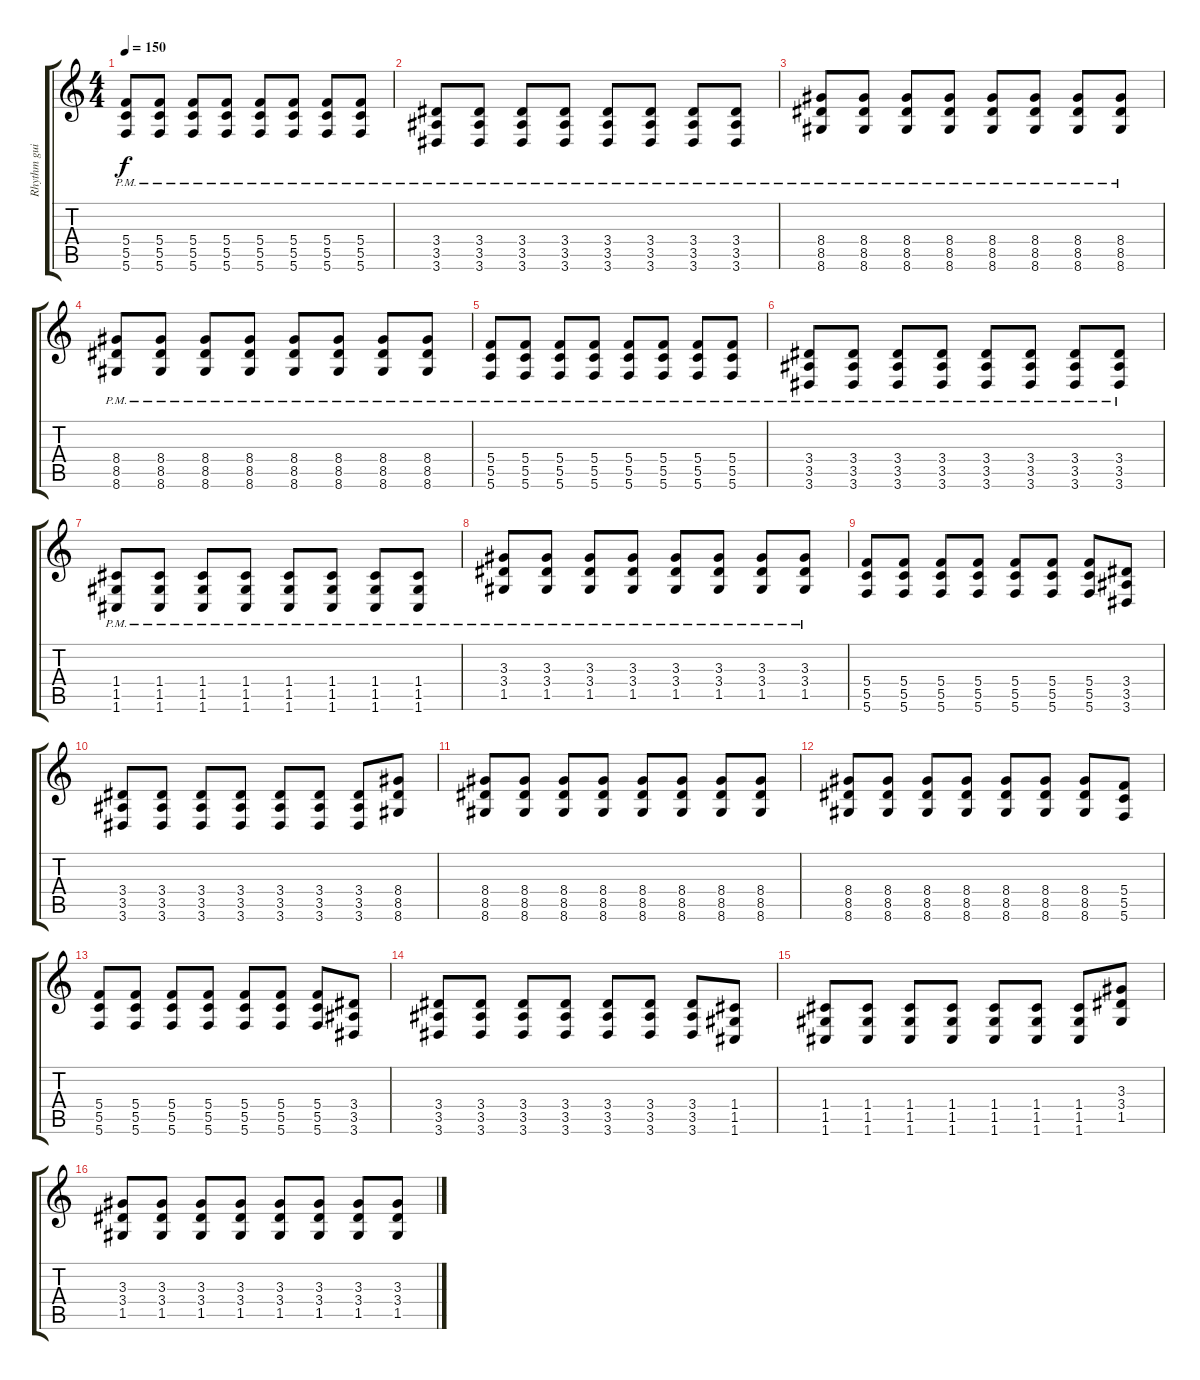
\track ("Rhythm guitar left" "Rhythm gui") {instrument distortionguitar}
\staff {score tabs}
\tuning (D4 A3 F3 C3 G2 C2) {hide}
\ts (4 4)
\tempo 150
\clef g2
\ks c
(5.4{pm} 5.5{pm} 5.6{pm}).8{dy f} (5.4{pm} 5.5{pm} 5.6{pm}).8 (5.4{pm} 5.5{pm} 5.6{pm}).8 (5.4{pm} 5.5{pm} 5.6{pm}).8 (5.4{pm} 5.5{pm} 5.6{pm}).8 (5.4{pm} 5.5{pm} 5.6{pm}).8 (5.4{pm} 5.5{pm} 5.6{pm}).8 (5.4{pm} 5.5{pm} 5.6{pm}).8 |
(3.4{pm} 3.5{pm} 3.6{pm}).8 (3.4{pm} 3.5{pm} 3.6{pm}).8 (3.4{pm} 3.5{pm} 3.6{pm}).8 (3.4{pm} 3.5{pm} 3.6{pm}).8 (3.4{pm} 3.5{pm} 3.6{pm}).8 (3.4{pm} 3.5{pm} 3.6{pm}).8 (3.4{pm} 3.5{pm} 3.6{pm}).8 (3.4{pm} 3.5{pm} 3.6{pm}).8 |
(8.4{pm} 8.5{pm} 8.6{pm}).8 (8.4{pm} 8.5{pm} 8.6{pm}).8 (8.4{pm} 8.5{pm} 8.6{pm}).8 (8.4{pm} 8.5{pm} 8.6{pm}).8 (8.4{pm} 8.5{pm} 8.6{pm}).8 (8.4{pm} 8.5{pm} 8.6{pm}).8 (8.4{pm} 8.5{pm} 8.6{pm}).8 (8.4{pm} 8.5{pm} 8.6{pm}).8 |
(8.4{pm} 8.5{pm} 8.6{pm}).8 (8.4{pm} 8.5{pm} 8.6{pm}).8 (8.4{pm} 8.5{pm} 8.6{pm}).8 (8.4{pm} 8.5{pm} 8.6{pm}).8 (8.4{pm} 8.5{pm} 8.6{pm}).8 (8.4{pm} 8.5{pm} 8.6{pm}).8 (8.4{pm} 8.5{pm} 8.6{pm}).8 (8.4{pm} 8.5{pm} 8.6{pm}).8 |
(5.4{pm} 5.5{pm} 5.6{pm}).8 (5.4{pm} 5.5{pm} 5.6{pm}).8 (5.4{pm} 5.5{pm} 5.6{pm}).8 (5.4{pm} 5.5{pm} 5.6{pm}).8 (5.4{pm} 5.5{pm} 5.6{pm}).8 (5.4{pm} 5.5{pm} 5.6{pm}).8 (5.4{pm} 5.5{pm} 5.6{pm}).8 (5.4{pm} 5.5{pm} 5.6{pm}).8 |
(3.4{pm} 3.5{pm} 3.6{pm}).8 (3.4{pm} 3.5{pm} 3.6{pm}).8 (3.4{pm} 3.5{pm} 3.6{pm}).8 (3.4{pm} 3.5{pm} 3.6{pm}).8 (3.4{pm} 3.5{pm} 3.6{pm}).8 (3.4{pm} 3.5{pm} 3.6{pm}).8 (3.4{pm} 3.5{pm} 3.6{pm}).8 (3.4{pm} 3.5{pm} 3.6{pm}).8 |
(1.4{pm} 1.5{pm} 1.6{pm}).8 (1.4{pm} 1.5{pm} 1.6{pm}).8 (1.4{pm} 1.5{pm} 1.6{pm}).8 (1.4{pm} 1.5{pm} 1.6{pm}).8 (1.4{pm} 1.5{pm} 1.6{pm}).8 (1.4{pm} 1.5{pm} 1.6{pm}).8 (1.4{pm} 1.5{pm} 1.6{pm}).8 (1.4{pm} 1.5{pm} 1.6).8 |
(3.3{pm} 3.4{pm} 1.5{pm}).8 (3.3{pm} 3.4{pm} 1.5{pm}).8 (3.3{pm} 3.4{pm} 1.5{pm}).8 (3.3{pm} 3.4{pm} 1.5{pm}).8 (3.3{pm} 3.4{pm} 1.5{pm}).8 (3.3{pm} 3.4{pm} 1.5{pm}).8 (3.3{pm} 3.4{pm} 1.5{pm}).8 (3.3{pm} 3.4{pm} 1.5{pm}).8 |
(5.4 5.5 5.6).8 (5.4 5.5 5.6).8 (5.4 5.5 5.6).8 (5.4 5.5 5.6).8 (5.4 5.5 5.6).8 (5.4 5.5 5.6).8 (5.4 5.5 5.6).8 (3.4 3.5 3.6).8 |
(3.4 3.5 3.6).8 (3.4 3.5 3.6).8 (3.4 3.5 3.6).8 (3.4 3.5 3.6).8 (3.4 3.5 3.6).8 (3.4 3.5 3.6).8 (3.4 3.5 3.6).8 (8.4 8.5 8.6).8 |
(8.4 8.5 8.6).8 (8.4 8.5 8.6).8 (8.4 8.5 8.6).8 (8.4 8.5 8.6).8 (8.4 8.5 8.6).8 (8.4 8.5 8.6).8 (8.4 8.5 8.6).8 (8.4 8.5 8.6).8 |
(8.4 8.5 8.6).8 (8.4 8.5 8.6).8 (8.4 8.5 8.6).8 (8.4 8.5 8.6).8 (8.4 8.5 8.6).8 (8.4 8.5 8.6).8 (8.4 8.5 8.6).8 (5.4 5.5 5.6).8 |
(5.4 5.5 5.6).8 (5.4 5.5 5.6).8 (5.4 5.5 5.6).8 (5.4 5.5 5.6).8 (5.4 5.5 5.6).8 (5.4 5.5 5.6).8 (5.4 5.5 5.6).8 (3.4 3.5 3.6).8 |
(3.4 3.5 3.6).8 (3.4 3.5 3.6).8 (3.4 3.5 3.6).8 (3.4 3.5 3.6).8 (3.4 3.5 3.6).8 (3.4 3.5 3.6).8 (3.4 3.5 3.6).8 (1.4 1.5 1.6).8 |
(1.4 1.5 1.6).8 (1.4 1.5 1.6).8 (1.4 1.5 1.6).8 (1.4 1.5 1.6).8 (1.4 1.5 1.6).8 (1.4 1.5 1.6).8 (1.4 1.5 1.6).8 (3.3 3.4 1.5).8 |
(3.3 3.4 1.5).8 (3.3 3.4 1.5).8 (3.3 3.4 1.5).8 (3.3 3.4 1.5).8 (3.3 3.4 1.5).8 (3.3 3.4 1.5).8 (3.3 3.4 1.5).8 (3.3 3.4 1.5).8
